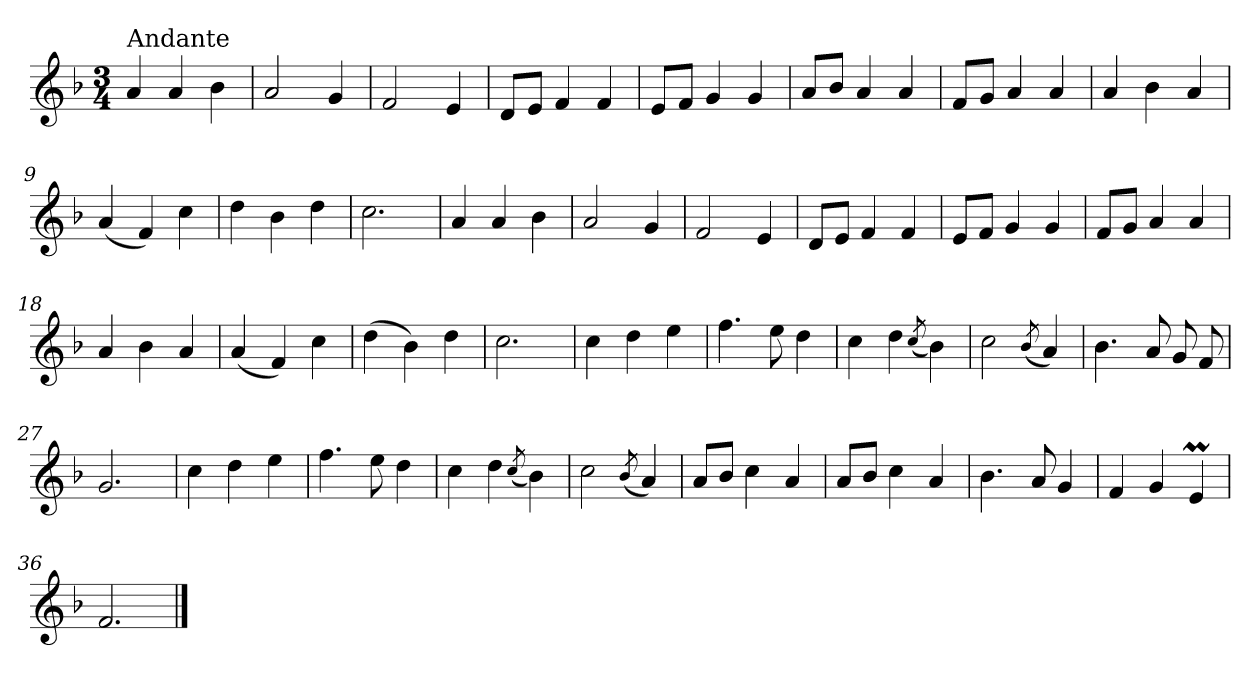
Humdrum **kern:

**kern
*part1
*staff1
*clefG2
*k[b-]
*F:
*M3/4
=1
!LO:TX:a:t=Andante
4a/
4a/
4b-\
=2
2a/
4g/
=3
2f/
4e/
=4
8d/L
8e/J
4f/
4f/
=5
8e/L
8f/J
4g/
4g/
=6
8a/L
8b-/J
4a/
4a/
=7
8f/L
8g/J
4a/
4a/
!!LO:LB:g=z
=8
4a/
4b-\
4a/
=9
(<4a/
4f/)
4cc\
=10
4dd\
4b-\
4dd\
=11
2.cc\
=12
4a/
4a/
4b-\
=13
2a/
4g/
=14
2f/
4e/
=15
8d/L
8e/J
4f/
4f/
!!LO:LB:g=z
=16
8e/L
8f/J
4g/
4g/
=17
8f/L
8g/J
4a/
4a/
=18
4a/
4b-\
4a/
=19
(<4a/
4f/)
4cc\
=20
(>4dd\
4b-\)
4dd\
=21
2.cc\
=22
4cc\
4dd\
4ee\
=23
4.ff\
8ee\
4dd\
!!LO:LB:g=z
=24
4cc\
4dd\
(<8qcc/
4b-\)
=25
2cc\
(<8qb-/
4a/)
=26
4.b-\
8a/
8g/
8f/
=27
2.g/
=28
4cc\
4dd\
4ee\
=29
4.ff\
8ee\
4dd\
=30
4cc\
4dd\
(<8qcc/
4b-\)
=31
2cc\
(<8qb-/
4a/)
!!LO:LB:g=z
=32
8a/L
8b-/J
4cc\
4a/
=33
8a/L
8b-/J
4cc\
4a/
=34
4.b-\
8a/
4g/
=35
4f/
4g/
4em/
=36
2.f/
==
*-
